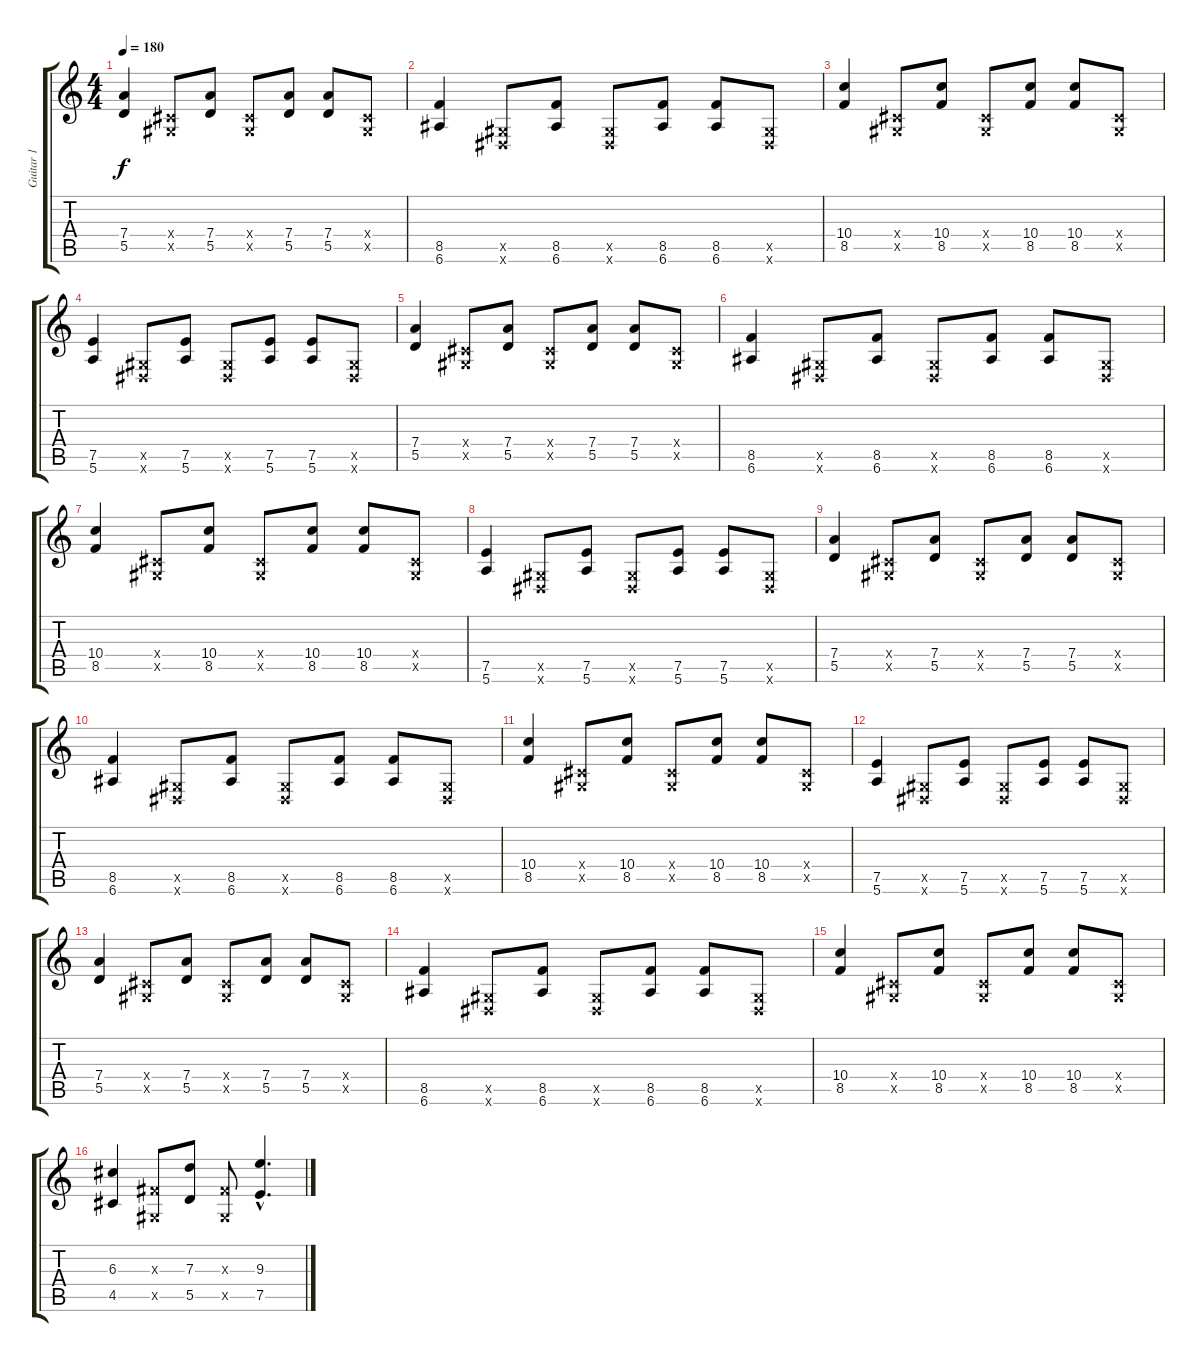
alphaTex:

\track ("Guitar 1" "Guitar 1") {instrument electricguitarclean}
\staff {score tabs}
\tuning (E4 B3 G3 D3 A2 E2) {hide}
\ts (4 4)
\tempo 180
\clef g2
\ks c
(7.4 5.5).4{dy f} (-1.4{x} -1.5{x}).8 (7.4 5.5).8 (-1.4{x} -1.5{x}).8 (7.4 5.5).8 (7.4 5.5).8 (-1.4{x} -1.5{x}).8 |
(8.5 6.6).4 (-1.5{x} -1.6{x}).8 (8.5 6.6).8 (-1.5{x} -1.6{x}).8 (8.5 6.6).8 (8.5 6.6).8 (-1.5{x} -1.6{x}).8 |
(10.4 8.5).4 (-1.4{x} -1.5{x}).8 (10.4 8.5).8 (-1.4{x} -1.5{x}).8 (10.4 8.5).8 (10.4 8.5).8 (-1.4{x} -1.5{x}).8 |
(7.5 5.6).4 (-1.5{x} -1.6{x}).8 (7.5 5.6).8 (-1.5{x} -1.6{x}).8 (7.5 5.6).8 (7.5 5.6).8 (-1.5{x} -1.6{x}).8 |
(7.4 5.5).4 (-1.4{x} -1.5{x}).8 (7.4 5.5).8 (-1.4{x} -1.5{x}).8 (7.4 5.5).8 (7.4 5.5).8 (-1.4{x} -1.5{x}).8 |
(8.5 6.6).4 (-1.5{x} -1.6{x}).8 (8.5 6.6).8 (-1.5{x} -1.6{x}).8 (8.5 6.6).8 (8.5 6.6).8 (-1.5{x} -1.6{x}).8 |
(10.4 8.5).4 (-1.4{x} -1.5{x}).8 (10.4 8.5).8 (-1.4{x} -1.5{x}).8 (10.4 8.5).8 (10.4 8.5).8 (-1.4{x} -1.5{x}).8 |
(7.5 5.6).4 (-1.5{x} -1.6{x}).8 (7.5 5.6).8 (-1.5{x} -1.6{x}).8 (7.5 5.6).8 (7.5 5.6).8 (-1.5{x} -1.6{x}).8 |
(7.4 5.5).4 (-1.4{x} -1.5{x}).8 (7.4 5.5).8 (-1.4{x} -1.5{x}).8 (7.4 5.5).8 (7.4 5.5).8 (-1.4{x} -1.5{x}).8 |
(8.5 6.6).4 (-1.5{x} -1.6{x}).8 (8.5 6.6).8 (-1.5{x} -1.6{x}).8 (8.5 6.6).8 (8.5 6.6).8 (-1.5{x} -1.6{x}).8 |
(10.4 8.5).4 (-1.4{x} -1.5{x}).8 (10.4 8.5).8 (-1.4{x} -1.5{x}).8 (10.4 8.5).8 (10.4 8.5).8 (-1.4{x} -1.5{x}).8 |
(7.5 5.6).4 (-1.5{x} -1.6{x}).8 (7.5 5.6).8 (-1.5{x} -1.6{x}).8 (7.5 5.6).8 (7.5 5.6).8 (-1.5{x} -1.6{x}).8 |
(7.4 5.5).4 (-1.4{x} -1.5{x}).8 (7.4 5.5).8 (-1.4{x} -1.5{x}).8 (7.4 5.5).8 (7.4 5.5).8 (-1.4{x} -1.5{x}).8 |
(8.5 6.6).4 (-1.5{x} -1.6{x}).8 (8.5 6.6).8 (-1.5{x} -1.6{x}).8 (8.5 6.6).8 (8.5 6.6).8 (-1.5{x} -1.6{x}).8 |
(10.4 8.5).4 (-1.4{x} -1.5{x}).8 (10.4 8.5).8 (-1.4{x} -1.5{x}).8 (10.4 8.5).8 (10.4 8.5).8 (-1.4{x} -1.5{x}).8 |
(6.3 4.5).4 (-1.3{x} -1.5{x}).8 (7.3 5.5).8 (-1.3{x} -1.5{x}).8 (9.3{hac} 7.5{hac}).4{d}
